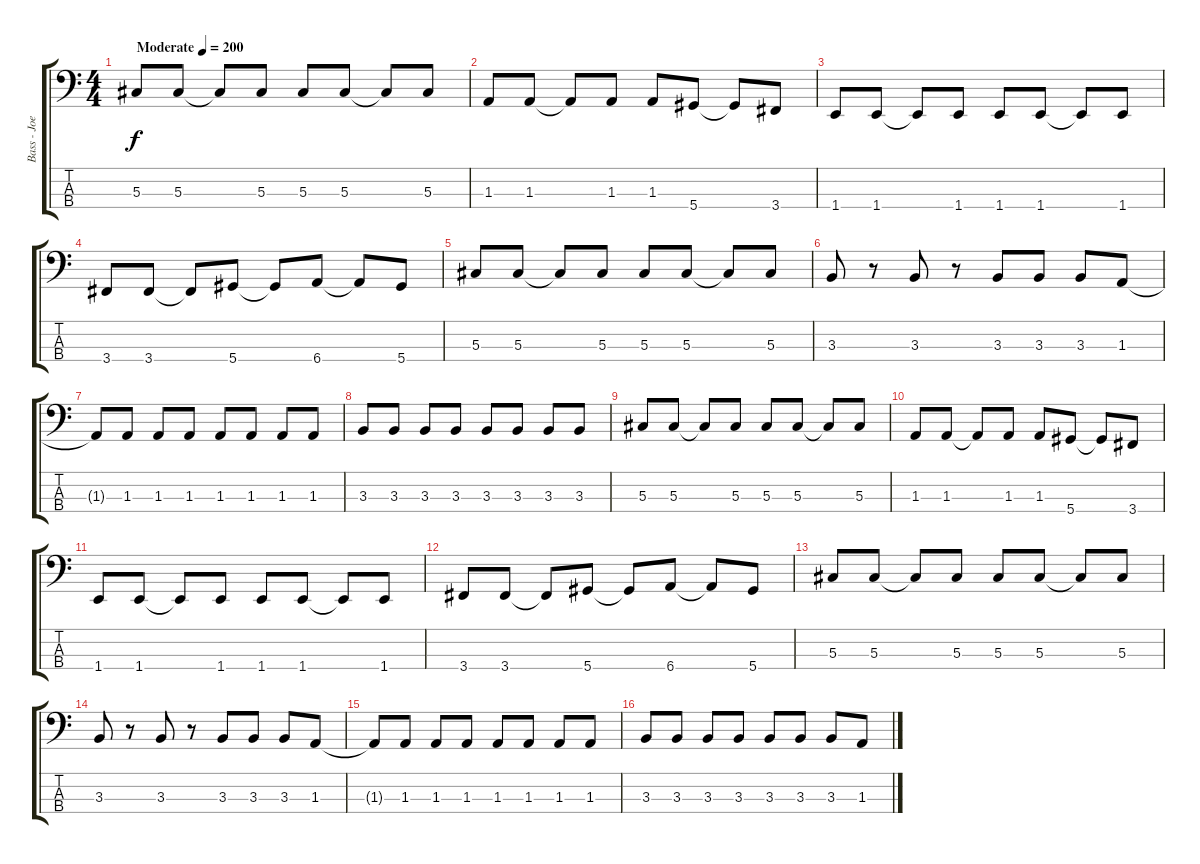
\track ("Bass - Joe Principe" "Bass - Joe") {instrument electricbassfinger}
\staff {score tabs}
\tuning (Gb2 Db2 Ab1 Eb1) {hide}
\ts (4 4)
\tempo (200 "Moderate")
\clef f4
\ks c
5.3.8{dy f instrument electricbassfinger} 5.3.8 5.3{t}.8 5.3.8 5.3.8 5.3.8 5.3{t}.8 5.3.8 |
1.3.8 1.3.8 1.3{t}.8 1.3.8 1.3.8 5.4.8 5.4{t}.8 3.4.8 |
1.4.8 1.4.8 1.4{t}.8 1.4.8 1.4.8 1.4.8 1.4{t}.8 1.4.8 |
3.4.8 3.4.8 3.4{t}.8 5.4.8 5.4{t}.8 6.4.8 6.4{t}.8 5.4.8 |
5.3.8 5.3.8 5.3{t}.8 5.3.8 5.3.8 5.3.8 5.3{t}.8 5.3.8 |
3.3.8 r.8 3.3.8 r.8 3.3.8 3.3.8 3.3.8 1.3.8 |
1.3{t}.8 1.3.8 1.3.8 1.3.8 1.3.8 1.3.8 1.3.8 1.3.8 |
3.3.8 3.3.8 3.3.8 3.3.8 3.3.8 3.3.8 3.3.8 3.3.8 |
5.3.8 5.3.8 5.3{t}.8 5.3.8 5.3.8 5.3.8 5.3{t}.8 5.3.8 |
1.3.8 1.3.8 1.3{t}.8 1.3.8 1.3.8 5.4.8 5.4{t}.8 3.4.8 |
1.4.8 1.4.8 1.4{t}.8 1.4.8 1.4.8 1.4.8 1.4{t}.8 1.4.8 |
3.4.8 3.4.8 3.4{t}.8 5.4.8 5.4{t}.8 6.4.8 6.4{t}.8 5.4.8 |
5.3.8 5.3.8 5.3{t}.8 5.3.8 5.3.8 5.3.8 5.3{t}.8 5.3.8 |
3.3.8 r.8 3.3.8 r.8 3.3.8 3.3.8 3.3.8 1.3.8 |
1.3{t}.8 1.3.8 1.3.8 1.3.8 1.3.8 1.3.8 1.3.8 1.3.8 |
3.3.8 3.3.8 3.3.8 3.3.8 3.3.8 3.3.8 3.3.8 1.3.8
